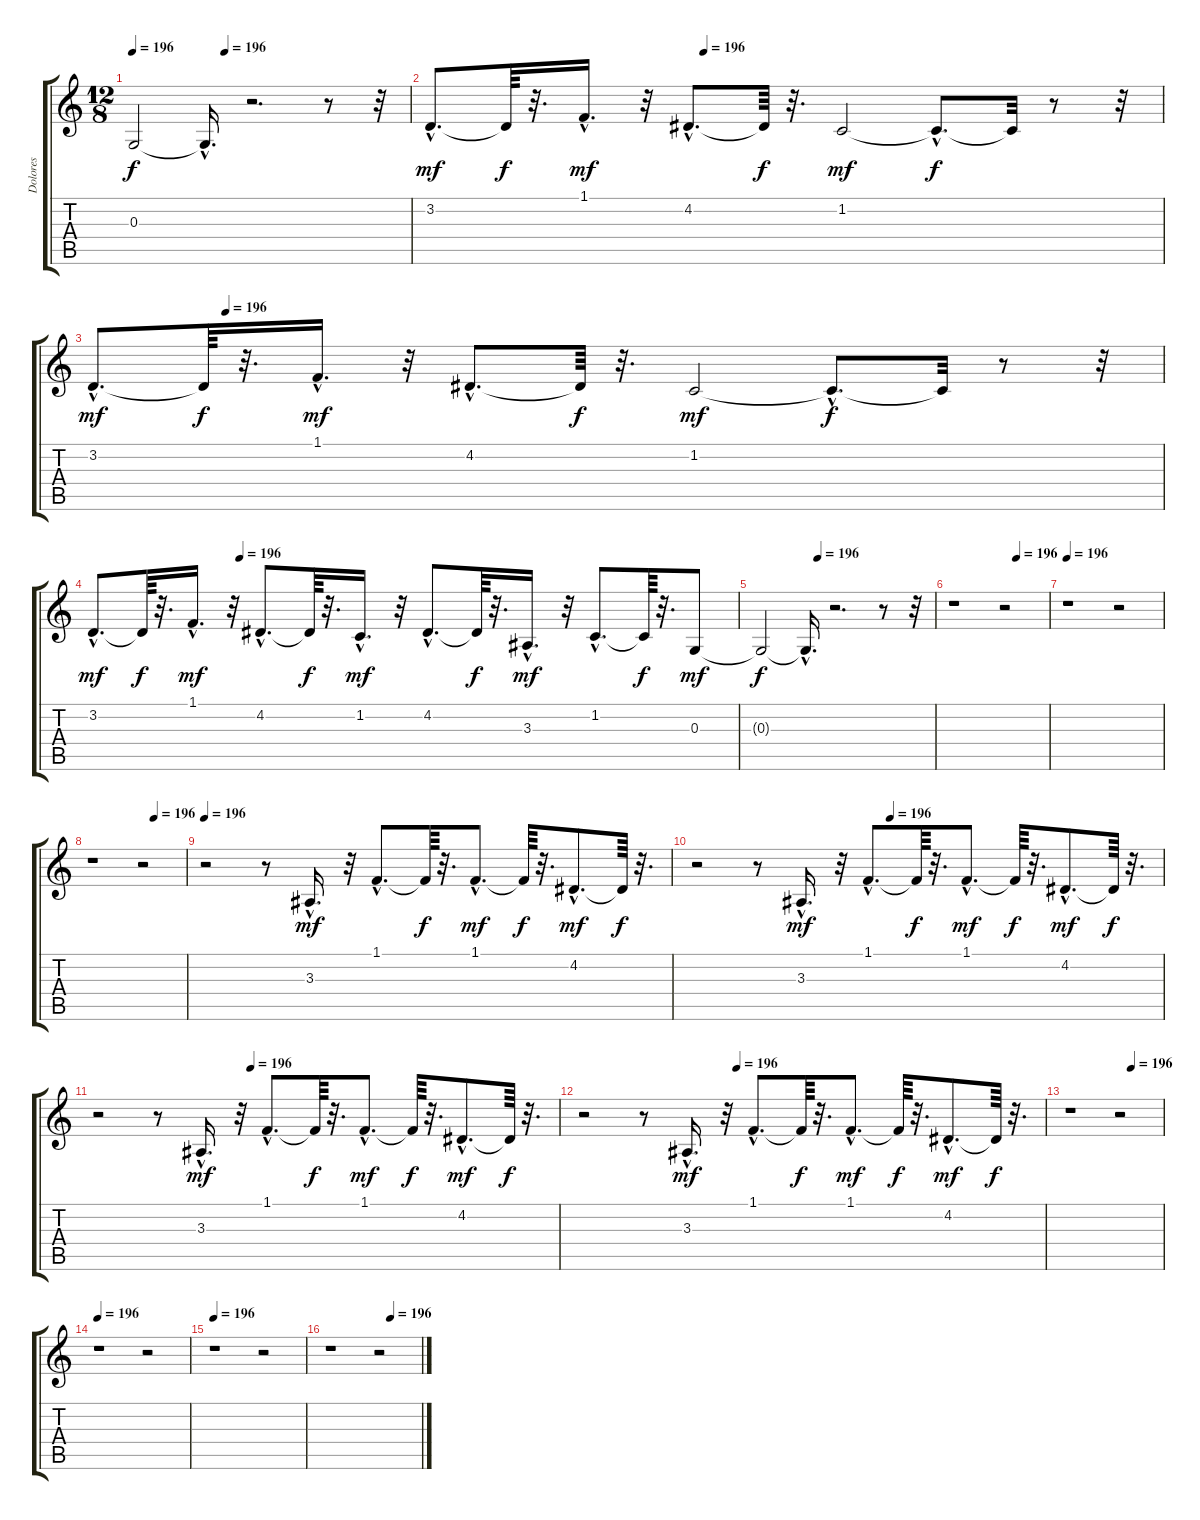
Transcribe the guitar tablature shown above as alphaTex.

\track ("Dolores" "Dolores") {instrument panflute}
\staff {score tabs}
\tuning (E4 B3 G3 D3 A2 E2) {hide}
\ts (12 8)
\tempo 196
\tempo (196 0.3333333333333333)
\clef g2
\ks c
0.3{t}.2{dy f} 0.3{hac t}.16{d} r.2{d} r.8 r.32 |
\tempo (196 0.375)
3.2{hac}.8{d dy mf} 3.2{t}.64{dy f} r.32{d} 1.1{hac}.16{d dy mf} r.32 4.2{hac}.8{d} 4.2{t}.64{dy f} r.32{d} 1.2.2{dy mf} 1.2{hac t}.8{d dy f} 1.2{t}.32 r.8 r.32 |
\tempo (196 0.125)
3.2{hac}.8{d dy mf} 3.2{t}.64{dy f} r.32{d} 1.1{hac}.16{d dy mf} r.32 4.2{hac}.8{d} 4.2{t}.64{dy f} r.32{d} 1.2.2{dy mf} 1.2{hac t}.8{d dy f} 1.2{t}.32 r.8 r.32 |
\tempo (196 0.22916666666666666)
3.2{hac}.8{d dy mf} 3.2{t}.64{dy f} r.32{d} 1.1{hac}.16{d dy mf} r.32 4.2{hac}.8{d} 4.2{t}.64{dy f} r.32{d} 1.2{hac}.16{d dy mf} r.32 4.2{hac}.8{d} 4.2{t}.64{dy f} r.32{d} 3.3{hac}.16{d dy mf} r.32 1.2{hac}.8{d} 1.2{t}.64{dy f} r.32{d} 0.3.8{dy mf} |
\tempo (196 0.3333333333333333)
0.3{t}.2{dy f} 0.3{hac t}.16{d} r.2{d} r.8 r.32 |
\tempo (196 0.6666666666666666)
r.1 r.2 |
\tempo 196
r.1 r.2 |
\tempo (196 0.6666666666666666)
r.1 r.2 |
\tempo 196
r.2 r.8 3.3{hac}.16{d dy mf} r.32 1.1{hac}.8{d} 1.1{t}.64{dy f} r.32{d} 1.1{hac}.8{d dy mf} 1.1{t}.64{dy f} r.32{d} 4.2{hac}.8{d dy mf} 4.2{t}.64{dy f} r.32{d} |
\tempo (196 0.4166666666666667)
r.2 r.8 3.3{hac}.16{d dy mf} r.32 1.1{hac}.8{d} 1.1{t}.64{dy f} r.32{d} 1.1{hac}.8{d dy mf} 1.1{t}.64{dy f} r.32{d} 4.2{hac}.8{d dy mf} 4.2{t}.64{dy f} r.32{d} |
\tempo (196 0.3333333333333333)
r.2 r.8 3.3{hac}.16{d dy mf} r.32 1.1{hac}.8{d} 1.1{t}.64{dy f} r.32{d} 1.1{hac}.8{d dy mf} 1.1{t}.64{dy f} r.32{d} 4.2{hac}.8{d dy mf} 4.2{t}.64{dy f} r.32{d} |
\tempo (196 0.3333333333333333)
r.2 r.8 3.3{hac}.16{d dy mf} r.32 1.1{hac}.8{d} 1.1{t}.64{dy f} r.32{d} 1.1{hac}.8{d dy mf} 1.1{t}.64{dy f} r.32{d} 4.2{hac}.8{d dy mf} 4.2{t}.64{dy f} r.32{d} |
\tempo (196 0.6666666666666666)
r.1 r.2 |
\tempo 196
r.1 r.2 |
\tempo 196
r.1 r.2 |
\tempo (196 0.6666666666666666)
r.1 r.2
